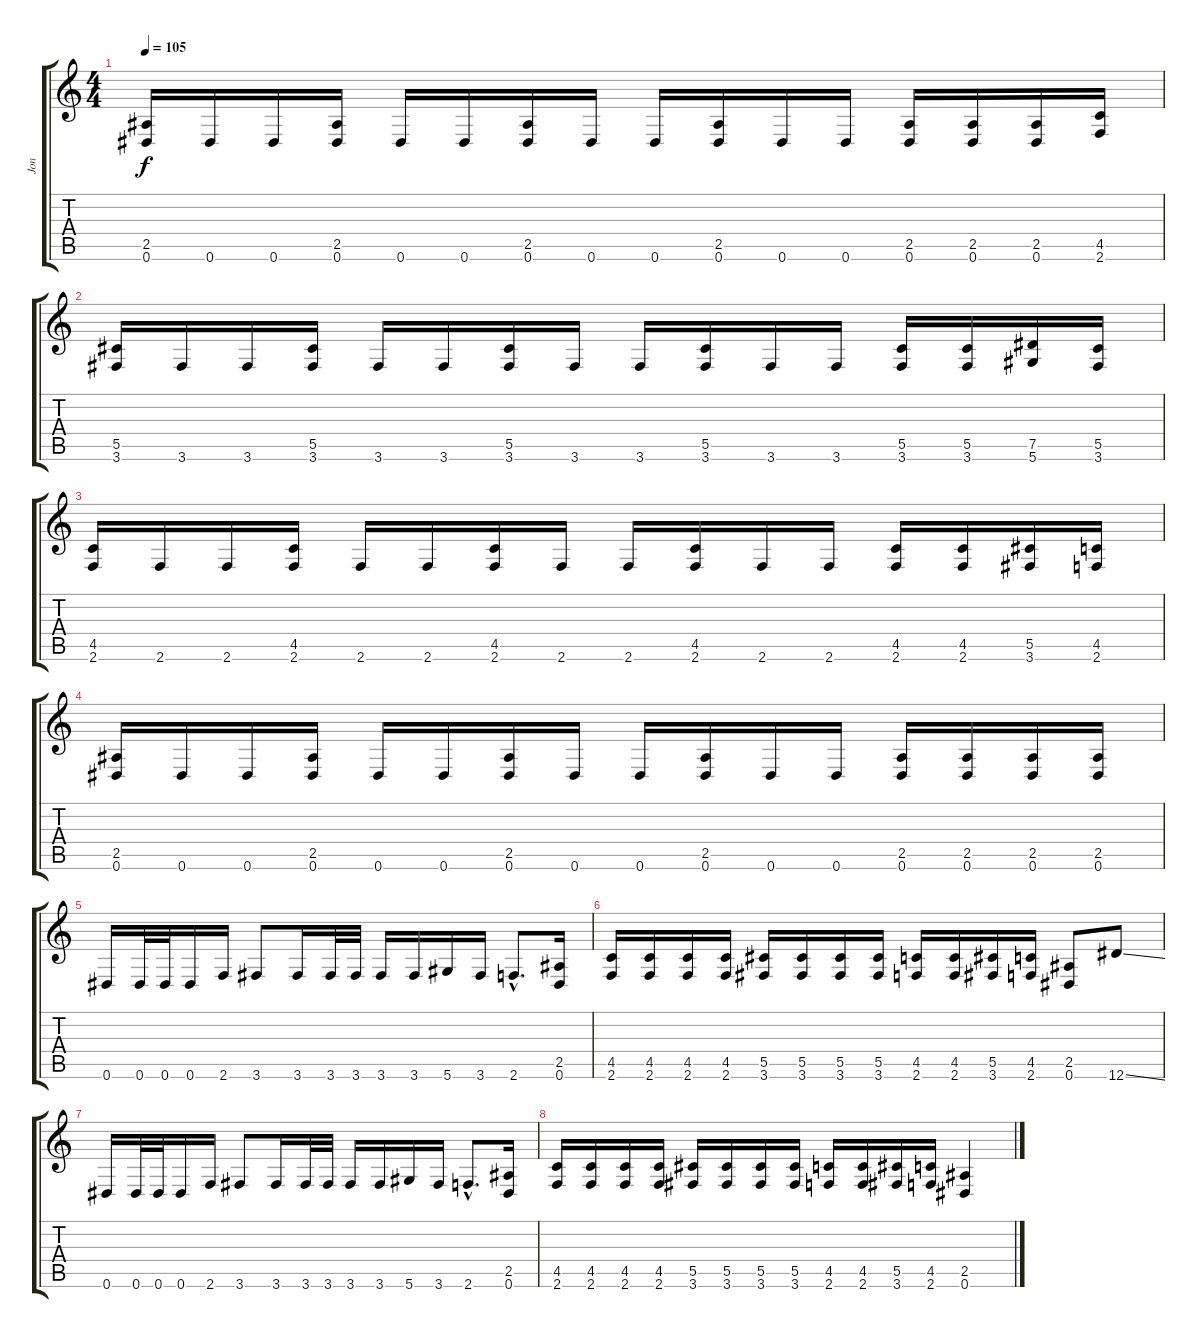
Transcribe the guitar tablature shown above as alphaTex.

\track ("Jon" "Jon") {instrument distortionguitar}
\staff {score tabs}
\tuning (Eb4 Bb3 Gb3 Db3 Ab2 Eb2) {hide}
\ts (4 4)
\tempo 105
\clef g2
\ks c
(2.5 0.6).16{dy f} 0.6.16 0.6.16 (2.5 0.6).16 0.6.16 0.6.16 (2.5 0.6).16 0.6.16 0.6.16 (2.5 0.6).16 0.6.16 0.6.16 (2.5 0.6).16 (2.5 0.6).16 (2.5 0.6).16 (4.5 2.6).16 |
(5.5 3.6).16 3.6.16 3.6.16 (5.5 3.6).16 3.6.16 3.6.16 (5.5 3.6).16 3.6.16 3.6.16 (5.5 3.6).16 3.6.16 3.6.16 (5.5 3.6).16 (5.5 3.6).16 (7.5 5.6).16 (5.5 3.6).16 |
(4.5 2.6).16 2.6.16 2.6.16 (4.5 2.6).16 2.6.16 2.6.16 (4.5 2.6).16 2.6.16 2.6.16 (4.5 2.6).16 2.6.16 2.6.16 (4.5 2.6).16 (4.5 2.6).16 (5.5 3.6).16 (4.5 2.6).16 |
(2.5 0.6).16 0.6.16 0.6.16 (2.5 0.6).16 0.6.16 0.6.16 (2.5 0.6).16 0.6.16 0.6.16 (2.5 0.6).16 0.6.16 0.6.16 (2.5 0.6).16 (2.5 0.6).16 (2.5 0.6).16 (2.5 0.6).16 |
0.6.16 0.6.32 0.6.32 0.6.16 2.6.16 3.6.8 3.6.16 3.6.32 3.6.32 3.6.16 3.6.16 5.6.16 3.6.16 2.6{hac}.8{d} (2.5 0.6).16 |
(4.5 2.6).16 (4.5 2.6).16 (4.5 2.6).16 (4.5 2.6).16 (5.5 3.6).16 (5.5 3.6).16 (5.5 3.6).16 (5.5 3.6).16 (4.5 2.6).16 (4.5 2.6).16 (5.5 3.6).16 (4.5 2.6).16 (2.5 0.6).8 12.6{ss}.8 |
0.6.16 0.6.32 0.6.32 0.6.16 2.6.16 3.6.8 3.6.16 3.6.32 3.6.32 3.6.16 3.6.16 5.6.16 3.6.16 2.6{hac}.8{d} (2.5 0.6).16 |
(4.5 2.6).16 (4.5 2.6).16 (4.5 2.6).16 (4.5 2.6).16 (5.5 3.6).16 (5.5 3.6).16 (5.5 3.6).16 (5.5 3.6).16 (4.5 2.6).16 (4.5 2.6).16 (5.5 3.6).16 (4.5 2.6).16 (2.5 0.6).4
